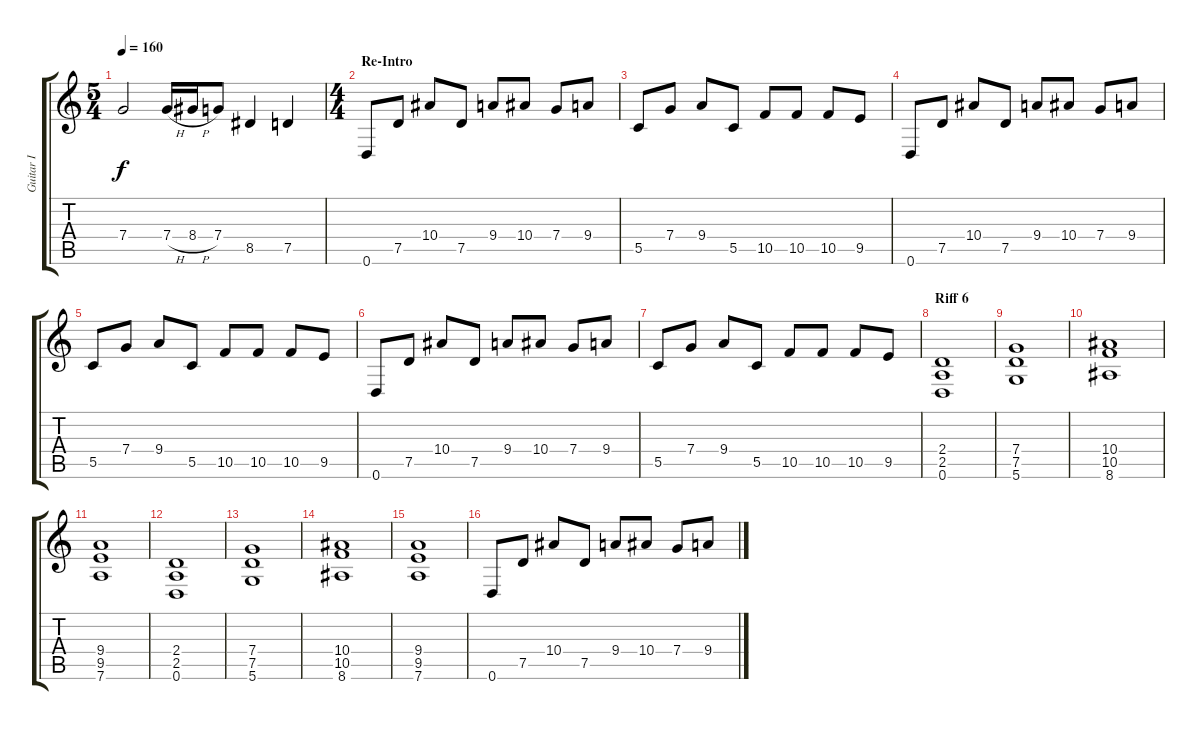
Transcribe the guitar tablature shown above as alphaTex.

\track ("Guitar I" "Guitar I") {instrument distortionguitar}
\staff {score tabs}
\tuning (D4 A3 F3 C3 G2 D2) {hide}
\ts (5 4)
\tempo 160
\clef g2
\ks c
7.4.2{dy f} 7.4{h}.16 8.4{h}.16 7.4.8 8.5.4 7.5.4 |
\ts (4 4)
\section ("" "Re-Intro")
0.6.8 7.5.8 10.4.8 7.5.8 9.4.8 10.4.8 7.4.8 9.4.8 |
5.5.8 7.4.8 9.4.8 5.5.8 10.5.8 10.5.8 10.5.8 9.5.8 |
0.6.8 7.5.8 10.4.8 7.5.8 9.4.8 10.4.8 7.4.8 9.4.8 |
5.5.8 7.4.8 9.4.8 5.5.8 10.5.8 10.5.8 10.5.8 9.5.8 |
0.6.8 7.5.8 10.4.8 7.5.8 9.4.8 10.4.8 7.4.8 9.4.8 |
5.5.8 7.4.8 9.4.8 5.5.8 10.5.8 10.5.8 10.5.8 9.5.8 |
\section ("" "Riff 6")
(2.4 2.5 0.6).1 |
(7.4 7.5 5.6).1 |
(10.4 10.5 8.6).1 |
(9.4 9.5 7.6).1 |
(2.4 2.5 0.6).1 |
(7.4 7.5 5.6).1 |
(10.4 10.5 8.6).1 |
(9.4 9.5 7.6).1 |
0.6.8 7.5.8 10.4.8 7.5.8 9.4.8 10.4.8 7.4.8 9.4.8
